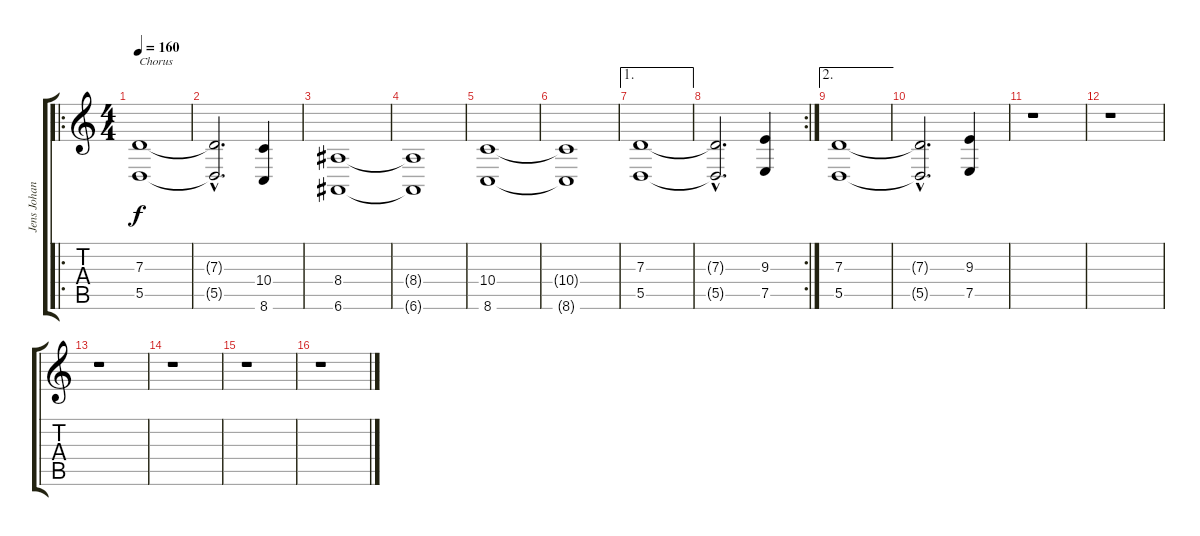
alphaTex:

\track ("Jens Johansson (Keyboard 2)" "Jens Johan") {instrument clavinet}
\staff {score tabs}
\tuning (E4 B3 G3 D3 A2 E2) {hide}
\ro
\ts (4 4)
\tempo 160
\clef g2
\ks c
(7.3 5.5).1{txt "Chorus" dy f} |
(7.3{hac t} 5.5{hac t}).2{d} (10.4 8.6).4 |
(8.4 6.6).1 |
(8.4{t} 6.6{t}).1 |
(10.4 8.6).1 |
(10.4{t} 8.6{t}).1 |
\ae 1
(7.3 5.5).1 |
\rc 2
(7.3{hac t} 5.5{hac t}).2{d} (9.3 7.5).4 |
\ae 2
(7.3 5.5).1 |
(7.3{hac t} 5.5{hac t}).2{d} (9.3 7.5).4 |
r.1 |
r.1 |
r.1 |
r.1 |
r.1 |
r.1
